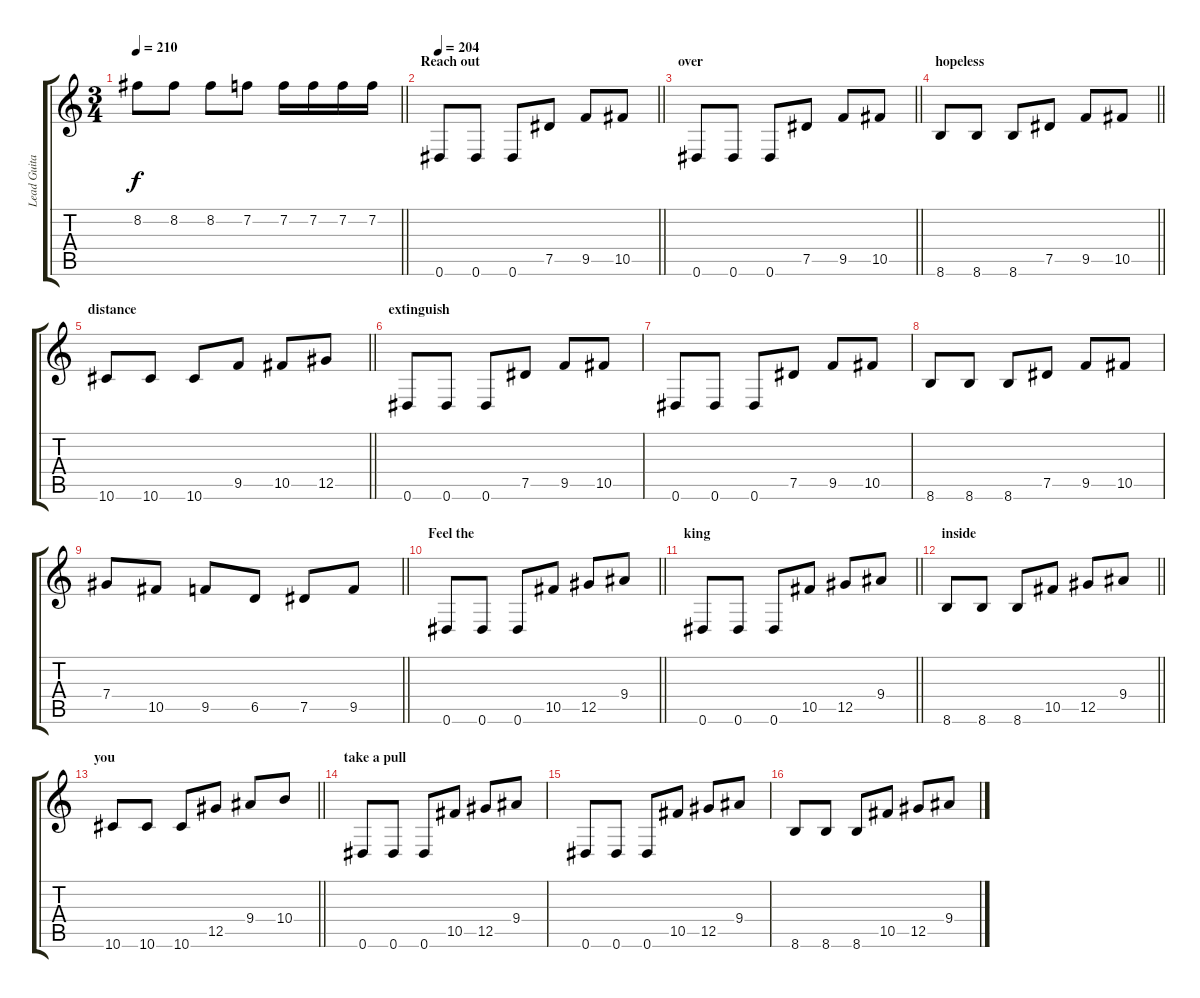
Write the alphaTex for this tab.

\track ("Lead Guitar" "Lead Guita") {instrument distortionguitar}
\staff {score tabs}
\tuning (Eb4 Bb3 Gb3 Db3 Ab2 Eb2) {hide}
\ts (3 4)
\tempo 210
\clef g2
\barLineRight lightlight
\ks c
8.2.8{dy f} 8.2.8 8.2.8 7.2.8 7.2.16 7.2.16 7.2.16 7.2.16 |
\section ("" "Reach out ")
\tempo 204
\barLineRight lightlight
0.6.8 0.6.8 0.6.8 7.5.8 9.5.8 10.5.8 |
\section ("" "over")
\barLineRight lightlight
0.6.8 0.6.8 0.6.8 7.5.8 9.5.8 10.5.8 |
\section ("" "hopeless ")
\barLineRight lightlight
8.6.8 8.6.8 8.6.8 7.5.8 9.5.8 10.5.8 |
\section ("" "distance ")
\barLineRight lightlight
10.6.8 10.6.8 10.6.8 9.5.8 10.5.8 12.5.8 |
\section ("" "extinguish")
0.6.8 0.6.8 0.6.8 7.5.8 9.5.8 10.5.8 |
0.6.8 0.6.8 0.6.8 7.5.8 9.5.8 10.5.8 |
8.6.8 8.6.8 8.6.8 7.5.8 9.5.8 10.5.8 |
\barLineRight lightlight
7.4.8 10.5.8 9.5.8 6.5.8 7.5.8 9.5.8 |
\section ("" "Feel the ")
\barLineRight lightlight
0.6.8 0.6.8 0.6.8 10.5.8 12.5.8 9.4.8 |
\section ("" "king")
\barLineRight lightlight
0.6.8 0.6.8 0.6.8 10.5.8 12.5.8 9.4.8 |
\section ("" "inside ")
\barLineRight lightlight
8.6.8 8.6.8 8.6.8 10.5.8 12.5.8 9.4.8 |
\section ("" "you")
\barLineRight lightlight
10.6.8 10.6.8 10.6.8 12.5.8 9.4.8 10.4.8 |
\section ("" "take a pull")
0.6.8 0.6.8 0.6.8 10.5.8 12.5.8 9.4.8 |
0.6.8 0.6.8 0.6.8 10.5.8 12.5.8 9.4.8 |
8.6.8 8.6.8 8.6.8 10.5.8 12.5.8 9.4.8
